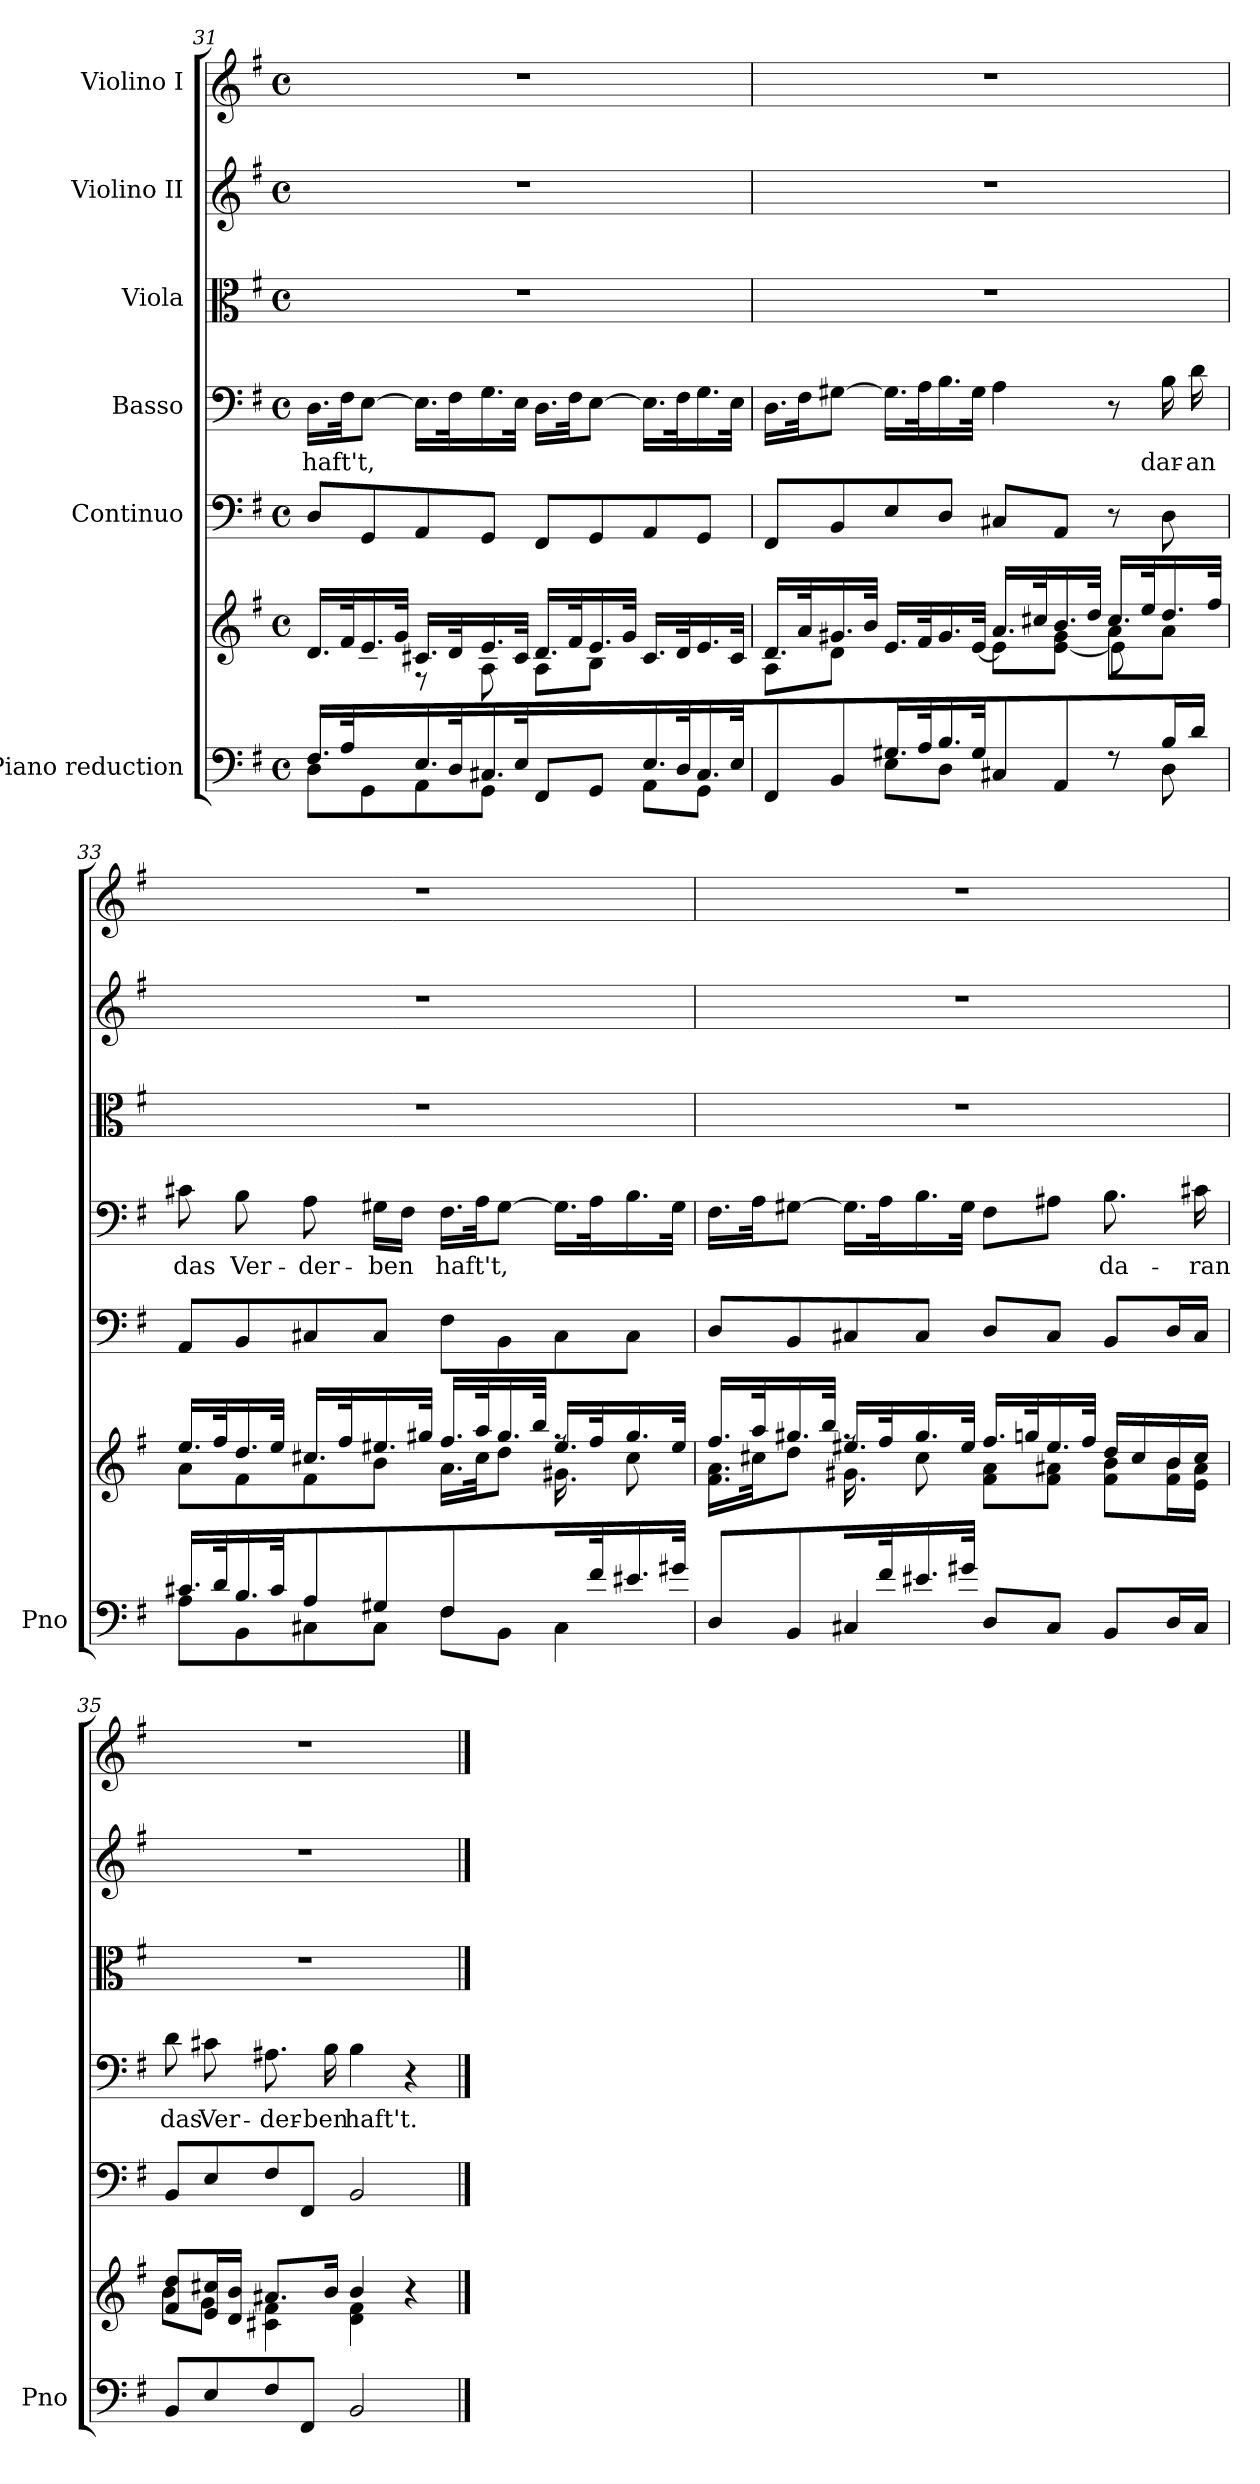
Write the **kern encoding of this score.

**kern	**kern	**kern	**kern	**text	**kern	**kern	**kern
*part6	*part6	*part5	*part4	*part4	*part3	*part2	*part1
*staff7	*staff6	*staff5	*staff4	*staff4	*staff3	*staff2	*staff1
*I"Piano reduction	*	*I"Continuo	*I"Basso	*	*I"Viola	*I"Violino II	*I"Violino I
*I'Pno	*	*	*	*	*	*	*
*clefF4	*clefG2	*clefF4	*clefF4	*	*clefC3	*clefG2	*clefG2
*k[f#]	*k[f#]	*k[f#]	*k[f#]	*	*k[f#]	*k[f#]	*k[f#]
*M4/4	*M4/4	*M4/4	*M4/4	*	*M4/4	*M4/4	*M4/4
*met(c)	*met(c)	*met(c)	*met(c)	*	*met(c)	*met(c)	*met(c)
=31	=31	=31	=31	=31	=31	=31	=31
*^	*^	*	*	*	*	*	*
*	*	*	*^	*	*	*	*	*	*
!	!	!	!	!	!	!	!LO:LY:b	!	!	!
16.F#/LL	8D\L	16.d/LL	4ryy	8ryy	8D/L	16.D\LL	haft't,	1r	1r	1r
32A/JK	.	32f#/K	.	.	.	32F#\JK	.	.	.	.
8ryy	8GG\	16.e/	.	8B\J	8GG/	[8E\J	.	.	.	.
.	.	32g/JJk	.	.	.	.	.	.	.	.
16.E/LL	8AA\	16.c#X/LL	8r	2.ryy	8AA/	16.E\LL]	.	.	.	.
32D/K	.	32d/K	.	.	.	32F#\K	.	.	.	.
16.C#X/	8GG\J	16.e/	8A\	.	8GG/J	16.G\	.	.	.	.
32E/JJk	.	32c#/JJk	.	.	.	32E\JJk	.	.	.	.
4ryy	8FF#/L	16.d/LL	8A\L	.	8FF#/L	16.D\LL	.	.	.	.
.	.	32f#/K	.	.	.	32F#\JK	.	.	.	.
.	8GG/J	16.e/	8B\J	.	8GG/	[8E\J	.	.	.	.
.	.	32g/JJk	.	.	.	.	.	.	.	.
16.E/LL	8AA\L	16.c#/LL	4ryy	.	8AA/	16.E\LL]	.	.	.	.
32D/K	.	32d/K	.	.	.	32F#\K	.	.	.	.
16.C#/	8GG\J	16.e/	.	.	8GG/J	16.G\	.	.	.	.
32E/JJk	.	32c#/JJk	.	.	.	32E\JJk	.	.	.	.
=32	=32	=32	=32	=32	=32	=32	=32	=32	=32	=32
8FF#/L	4ryy	16.d/LL	8A\L	2.ryy	8FF#/L	16.D\LL	.	1r	1r	1r
.	.	32a/K	.	.	.	32F#\JK	.	.	.	.
8BB/J	.	16.g#X/	8d\J	.	8BB/	[8G#X\J	.	.	.	.
.	.	32b/JJk	.	.	.	.	.	.	.	.
16.G#X/LL	8E\L	16.e/LL	4ryy	.	8E/	16.G#\LL]	.	.	.	.
32A/K	.	32f#/K	.	.	.	32A\K	.	.	.	.
16.B/	8D\J	16.g#/	.	.	8D/J	16.B\	.	.	.	.
32G#/JJk	.	[32e/JJk	.	.	.	32G#\JJk	.	.	.	.
8C#X/L	4ryy	16.a/LL	8e\L]	.	8C#X/L	4A\	.	.	.	.
.	.	32cc#X/K	.	.	.	.	.	.	.	.
8AA/J	.	16.b/	[8e\ 8g#\J	.	8AA/J	.	.	.	.	.
.	.	32dd/JJk	.	.	.	.	.	.	.	.
8ryy	8rF	16.cc#/LL	8a\L	8e\L]	8r	8r	.	.	.	.
.	.	32ee/K	.	.	.	.	.	.	.	.
!	!	!	!	!	!	!	!LO:LY:b	!	!	!
16B/L	8D\	16.dd/	8a\J	8ryy	8D\	16B\	dar-	.	.	.
!	!	!	!	!	!	!	!LO:LY:b	!	!	!
16d/JJ	.	.	.	.	.	16d\	-an	.	.	.
.	.	32ff#/JJk	.	.	.	.	.	.	.	.
!!LO:LB:g=z
=33	=33	=33	=33	=33	=33	=33	=33	=33	=33	=33
!	!	!	!	!	!	!	!LO:LY:b	!	!	!
16.c#X/LL	8A\L	16.ee/LL	8a\L	2.ryy	8AA/L	8c#X\	das	1r	1r	1r
32d/K	.	32ff#/K	.	.	.	.	.	.	.	.
!	!	!	!	!	!	!	!LO:LY:b	!	!	!
16.B/	8BB\	16.dd/	8f#\	.	8BB/	8B\	Ver-	.	.	.
32c#/JJk	.	32ee/JJk	.	.	.	.	.	.	.	.
!	!	!	!	!	!	!	!LO:LY:b	!	!	!
8A/L	8C#X\	16.cc#X/LL	8f#\	.	8C#X/	8A\	-der-	.	.	.
.	.	32ff#/K	.	.	.	.	.	.	.	.
!	!	!	!	!	!	!	!LO:LY:b	!	!	!
8G#X/J	8C#\J	16.ee#X/	8b\J	.	8C#/J	16G#X\LL	-ben	.	.	.
.	.	.	.	.	.	16F#\JJ	.	.	.	.
.	.	32gg#X/JJk	.	.	.	.	.	.	.	.
!	!	!	!	!	!	!	!LO:LY:b	!	!	!
4F#/	8F#\L	16.ff#/LL	16.a\LL	.	8F#\L	16.F#\LL	haft't,	.	.	.
.	.	32aa/K	32cc#\JK	.	.	32A\JK	.	.	.	.
.	8BB\J	16.gg#/	8dd\J	.	8BB\	[8G#\J	.	.	.	.
.	.	32bb/JJk	.	.	.	.	.	.	.	.
16.ryy	4C#\	16.ee#/LL	8rff	16.g#X\LL	8C#\	16.G#\LL]	.	.	.	.
32f#/K	.	32ff#/K	.	8ryy	.	32A\K	.	.	.	.
16.e#X/	.	16.gg#/	8cc#\	.	8C#\J	16.B\	.	.	.	.
32g#X/JJk	.	32ee#/JJk	.	32ryy	.	32G#\JJk	.	.	.	.
=34	=34	=34	=34	=34	=34	=34	=34	=34	=34	=34
8D/L	4ryy	16.ff#/LL	16.f#\ 16.a\LL	4ryy	8D/L	16.F#\LL	.	1r	1r	1r
.	.	32aa/K	32cc#X\JK	.	.	32A\JK	.	.	.	.
8BB/J	.	16.gg#X/	8dd\J	.	8BB/	[8G#X\J	.	.	.	.
.	.	32bb/JJk	.	.	.	.	.	.	.	.
16.ryy	4C#X/	16.ee#X/LL	8rff	16.g#X\LL	8C#X/	16.G#\LL]	.	.	.	.
32f#/K	.	32ff#/K	.	2ryy	.	32A\K	.	.	.	.
16.e#X/	.	16.gg#/	8cc#\	.	8C#/J	16.B\	.	.	.	.
32g#X/JJk	.	32ee#/JJk	.	.	.	32G#\JJk	.	.	.	.
8D/L	2ryy	16.ff#/LL	8f#\ 8a\L	.	8D/L	8F#\L	.	.	.	.
.	.	32ggn/K	.	.	.	.	.	.	.	.
8C#/J	.	16.ee#/	8f#\ 8a#X\J	.	8C#/J	8A#X\J	.	.	.	.
.	.	32ff#/JJk	.	.	.	.	.	.	.	.
!	!	!	!	!	!	!	!LO:LY:b	!	!	!
8BB/L	.	16dd/LL	8f#\ 8b\L	.	8BB/L	8.B\	da-	.	.	.
.	.	16cc#/	.	.	.	.	.	.	.	.
.	.	.	.	8ryy	.	.	.	.	.	.
16D/L	.	16b/	16f#\ 16b\L	.	16D/L	.	.	.	.	.
!	!	!	!	!	!	!	!LO:LY:b	!	!	!
16C#/JJ	.	16cc#/JJ	16e\ 16a#\JJ	.	16C#/JJ	16c#X\	-ran	.	.	.
.	.	.	.	32ryy	.	.	.	.	.	.
*v	*v	*	*	*	*	*	*	*	*	*
=35	=35	=35	=35	=35	=35	=35	=35	=35	=35
!	!	!	!	!	!	!LO:LY:b	!	!	!
*	*	*v	*v	*	*	*	*	*	*
8BB/L	8f#/ 8dd/L	8b\L	8BB/L	8d\	das	1r	1r	1r
!	!	!	!	!	!LO:LY:b	!	!	!
8E/	16e/ 16cc#X/L	8g\J	8E/	8c#X\	Ver-	.	.	.
.	16d/ 16b/JJ	.	.	.	.	.	.	.
!	!	!	!	!	!LO:LY:b	!	!	!
8F#/	8.a#X/L	4c#X\ 4f#\	8F#/	8.A#X\	-der-	.	.	.
8FF#/J	.	.	8FF#/J	.	.	.	.	.
!	!	!	!	!	!LO:LY:b	!	!	!
.	16b/Jk	.	.	16B\	-ben	.	.	.
!	!	!	!	!	!LO:LY:b	!	!	!
2BB/	4b/	4d\ 4f#\	2BB/	4B\	haft't.	.	.	.
.	4r	4ryy	.	4r	.	.	.	.
*	*v	*v	*	*	*	*	*	*
==	==	==	==	==	==	==	==
*-	*-	*-	*-	*-	*-	*-	*-
